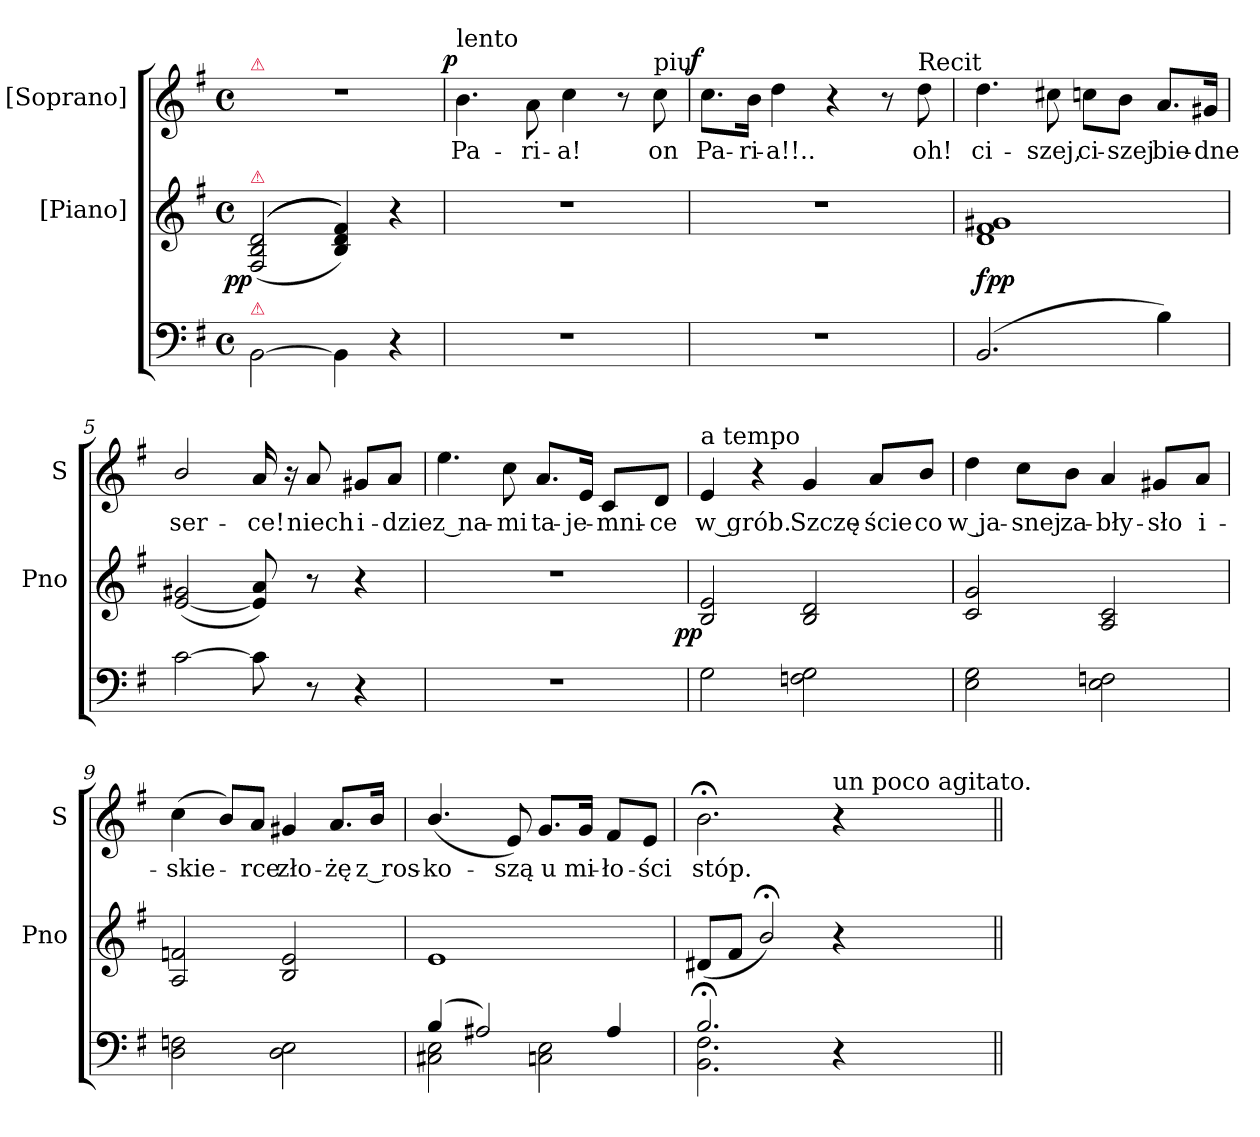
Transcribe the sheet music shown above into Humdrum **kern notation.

**kern	**kern	**dynam	**kern	**text	**dynam
*part3	*part2	*part2	*part1	*part1	*part1
*staff3	*staff2	*staff2	*staff1	*staff1	*staff1
*	*I"[Piano]	*	*I"[Soprano]	*	*
*	*I'Pno	*	*I'S	*	*
*clefF4	*clefG2	*	*clefG2	*	*
*k[f#]	*k[f#]	*	*k[f#]	*	*
*M4/4	*M4/4	*	*M4/4	*	*
*met(c)	*met(c)	*	*met(c)	*	*
=1	=1	=1	=1	=1	=1
!	!	!	!LO:TX:a:color=crimson:t=⚠	!	!
!	!LO:TX:a:color=crimson:t=⚠	!	!	!	!
!LO:TX:a:color=crimson:t=⚠	!	!	!	!	!
!	!	!LO:DY:rj	!	!	!
[2BB\	(>(>(<2F#/ 2B/ 2d/	pp	1r	.	.
4BB\]	4B/ 4d/ 4f#/)))	.	.	.	.
4r	4r	.	.	.	.
=2	=2	=2	=2	=2	=2
!	!	!	!LO:TX:a:t=lento	!	!
!	!	!	!	!	!LO:DY:a:rj
1r	1r	.	4.b\	Pa-	p
.	.	.	8a\	-ri-	.
.	.	.	4cc\	-a!	.
.	.	.	8r	.	.
!	!	!	!LO:TX:a:t=piu	!	!
.	.	.	8cc\	on	.
=3	=3	=3	=3	=3	=3
!	!	!	!	!	!LO:DY:a:rj
1r	1r	.	8.cc\L	Pa-	f
.	.	.	16b\Jk	-ri-	.
.	.	.	4dd\	-a!!..	.
.	.	.	4r	.	.
.	.	.	8r	.	.
!	!	!	!LO:TX:a:t=Recit	!	!
.	.	.	8dd\	oh!	.
=4	=4	=4	=4	=4	=4
(>2.BB/	1d 1f# 1g#X	fpp	4.dd\	ci-	.
.	.	.	8cc#X\	-szej,	.
.	.	.	8ccn\L	ci-	.
.	.	.	8b\J	-szej	.
4B\)	.	.	8.a/L	bie-	.
.	.	.	16g#X/Jk	-dne	.
=5	=5	=5	=5	=5	=5
[2c\	(>[2e/ 2g#X/	.	2b/	ser-	.
8c\]	8e]/ 8a/)	.	16a/	-ce!	.
.	.	.	16r	.	.
8r	8r	.	8a/	niech	.
4r	4r	.	8g#X/L	i-	.
.	.	.	8a/J	-dzie	.
=6	=6	=6	=6	=6	=6
1r	1r	.	4.ee\	z na-	.
.	.	.	8cc\	-mi	.
.	.	.	8.a/L	ta-	.
.	.	.	16e/Jk	-je-	.
.	.	.	8c/L	-mni-	.
.	.	.	8d/J	-ce	.
=7	=7	=7	=7	=7	=7
!	!	!	!LO:TX:a:t=a tempo	!	!
!	!	!LO:DY:rj	!	!	!
2G\	2B/ 2e/	pp	4e/	w grób.	.
.	.	.	4r	.	.
2Fn\ 2G\	2B/ 2d/	.	4g/	Szczę-	.
.	.	.	8a/L	-ście	.
.	.	.	8b/J	co	.
=8	=8	=8	=8	=8	=8
2E\ 2G\	2c/ 2g/	.	4dd\	w ja-	.
.	.	.	8cc\L	-snej	.
.	.	.	8b\J	za-	.
2E\ 2Fn\	2A/ 2c/	.	4a/	-bły-	.
.	.	.	8g#X/L	-sło	.
.	.	.	8a/J	i-	.
=9	=9	=9	=9	=9	=9
2D\ 2Fn\	2A/ 2fn/	.	(>4cc\	-skie-	.
.	.	.	8b/L)	.	.
.	.	.	8a/J	-rce	.
2D\ 2E\	2B/ 2e/	.	4g#X/	zło-	.
.	.	.	8.a/L	-żę	.
.	.	.	16b/Jk	z ros-	.
=10	=10	=10	=10	=10	=10
*^	*	*	*	*	*
(>4B/	2C#X\ 2E\	1e	.	(<4.b/	-ko-	.
2A#X/)	.	.	.	.	.	.
.	.	.	.	8e/)	-szą	.
.	2Cn\ 2E\	.	.	8.g/L	u	.
.	.	.	.	16g/Jk	mi-	.
4A#/	.	.	.	8f#/L	-ło-	.
.	.	.	.	8e/J	-ści	.
=11	=11	=11	=11	=11	=11	=11
2.B;</	2.BB\ 2.F#\	(>8d#X/L	.	2.b;<\	stóp.	.
.	.	8f#/J	.	.	.	.
.	.	2b;</)	.	.	.	.
!	!	!	!	!LO:TX:a:t=un poco agitato.	!	!
4r	4ryy	4r	.	4r	.	.
*v	*v	*	*	*	*	*
=||	=||	=||	=||	=||	=||
*-	*-	*-	*-	*-	*-
